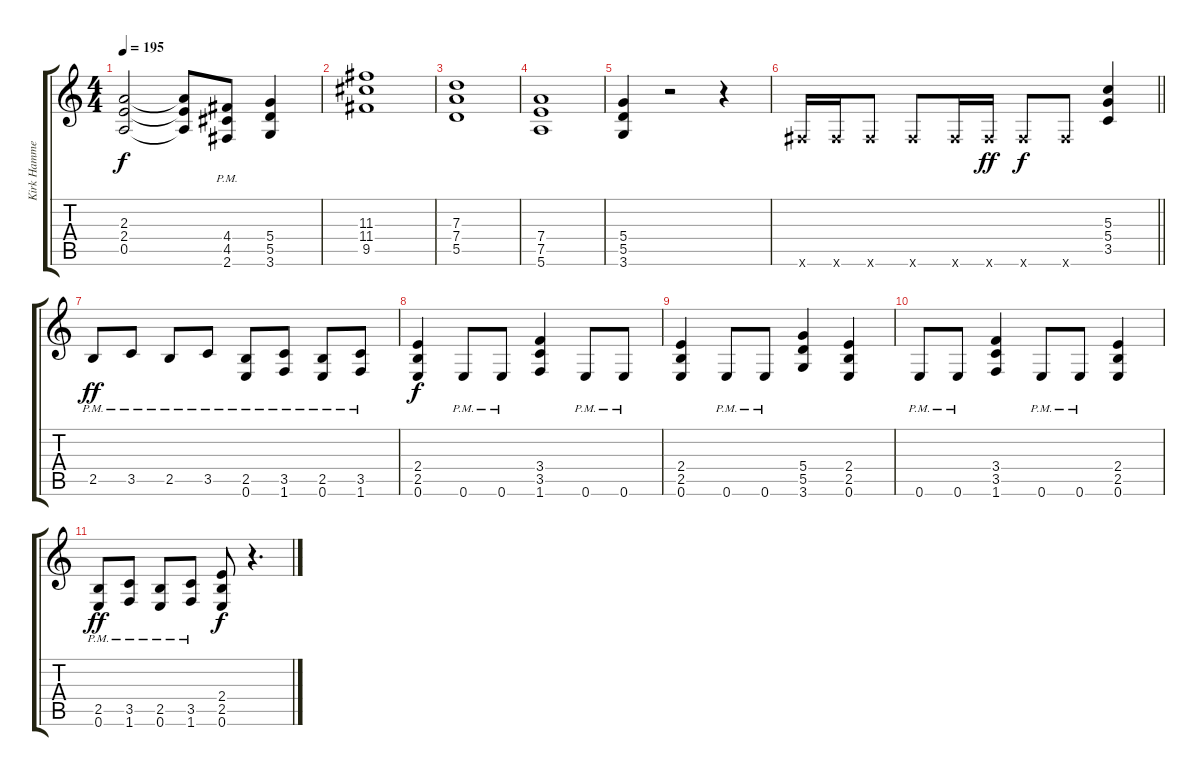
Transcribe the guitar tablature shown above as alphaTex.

\track ("Kirk Hammett" "Kirk Hamme") {instrument distortionguitar}
\staff {score tabs}
\tuning (E4 B3 G3 D3 A2 E2) {hide}
\ts (4 4)
\tempo 195
\clef g2
\ks c
(2.3 2.4 0.5).2{dy f} (2.3{t} 2.4{t} 0.5{t}).8 (4.4{pm} 4.5{pm} 2.6{pm}).8 (5.4 5.5 3.6).4 |
(11.3 11.4 9.5).1 |
(7.3 7.4 5.5).1 |
(7.4 7.5 5.6).1 |
(5.4 5.5 3.6).4 r.2 r.4 |
\barLineRight lightlight
2.6{x}.16 2.6{x}.16 2.6{x}.8 2.6{x}.8 2.6{x}.16 2.6{x}.16{dy ff} 2.6{x}.8{dy f} 2.6{x}.8 (5.3 5.4 3.5).4 |
2.5{pm}.8{dy ff} 3.5{pm}.8 2.5{pm}.8 3.5{pm}.8 (2.5{pm} 0.6{pm}).8 (3.5{pm} 1.6{pm}).8 (2.5{pm} 0.6{pm}).8 (3.5{pm} 1.6{pm}).8 |
(2.4 2.5 0.6).4{dy f} 0.6{pm}.8 0.6{pm}.8 (3.4 3.5 1.6).4 0.6{pm}.8 0.6{pm}.8 |
(2.4 2.5 0.6).4 0.6{pm}.8 0.6{pm}.8 (5.4 5.5 3.6).4 (2.4 2.5 0.6).4 |
0.6{pm}.8 0.6{pm}.8 (3.4 3.5 1.6).4 0.6{pm}.8 0.6{pm}.8 (2.4 2.5 0.6).4 |
(2.5{pm} 0.6{pm}).8{dy ff} (3.5{pm} 1.6{pm}).8 (2.5{pm} 0.6{pm}).8 (3.5{pm} 1.6{pm}).8 (2.4 2.5 0.6).8{dy f} r.4{d}
